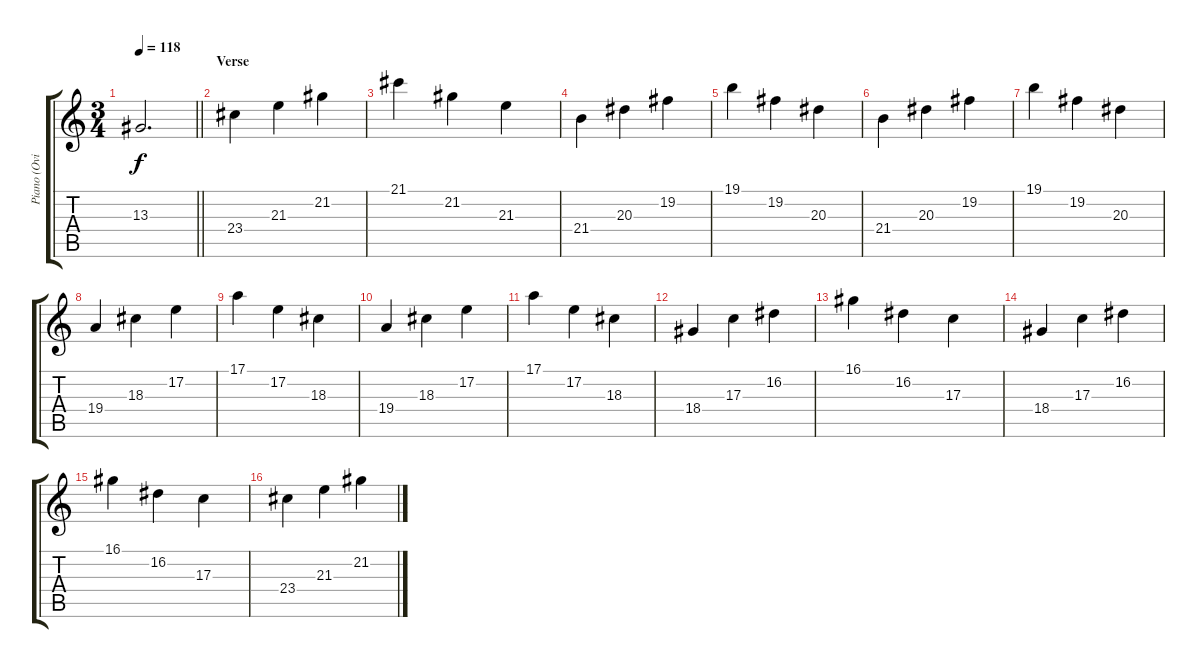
\track ("Piano (Ovie)" "Piano (Ovi") {instrument brightacousticpiano}
\staff {score tabs}
\tuning (E4 B3 G3 D3 A2 E2) {hide}
\ts (3 4)
\tempo 118
\clef g2
\barLineRight lightlight
\ks c
13.3{t}.2{d dy f} |
\section ("" "Verse")
23.4.4 21.3.4 21.2.4 |
21.1.4 21.2.4 21.3.4 |
21.4.4 20.3.4 19.2.4 |
19.1.4 19.2.4 20.3.4 |
21.4.4 20.3.4 19.2.4 |
19.1.4 19.2.4 20.3.4 |
19.4.4 18.3.4 17.2.4 |
17.1.4 17.2.4 18.3.4 |
19.4.4 18.3.4 17.2.4 |
17.1.4 17.2.4 18.3.4 |
18.4.4 17.3.4 16.2.4 |
16.1.4 16.2.4 17.3.4 |
18.4.4 17.3.4 16.2.4 |
16.1.4 16.2.4 17.3.4 |
23.4.4 21.3.4 21.2.4
